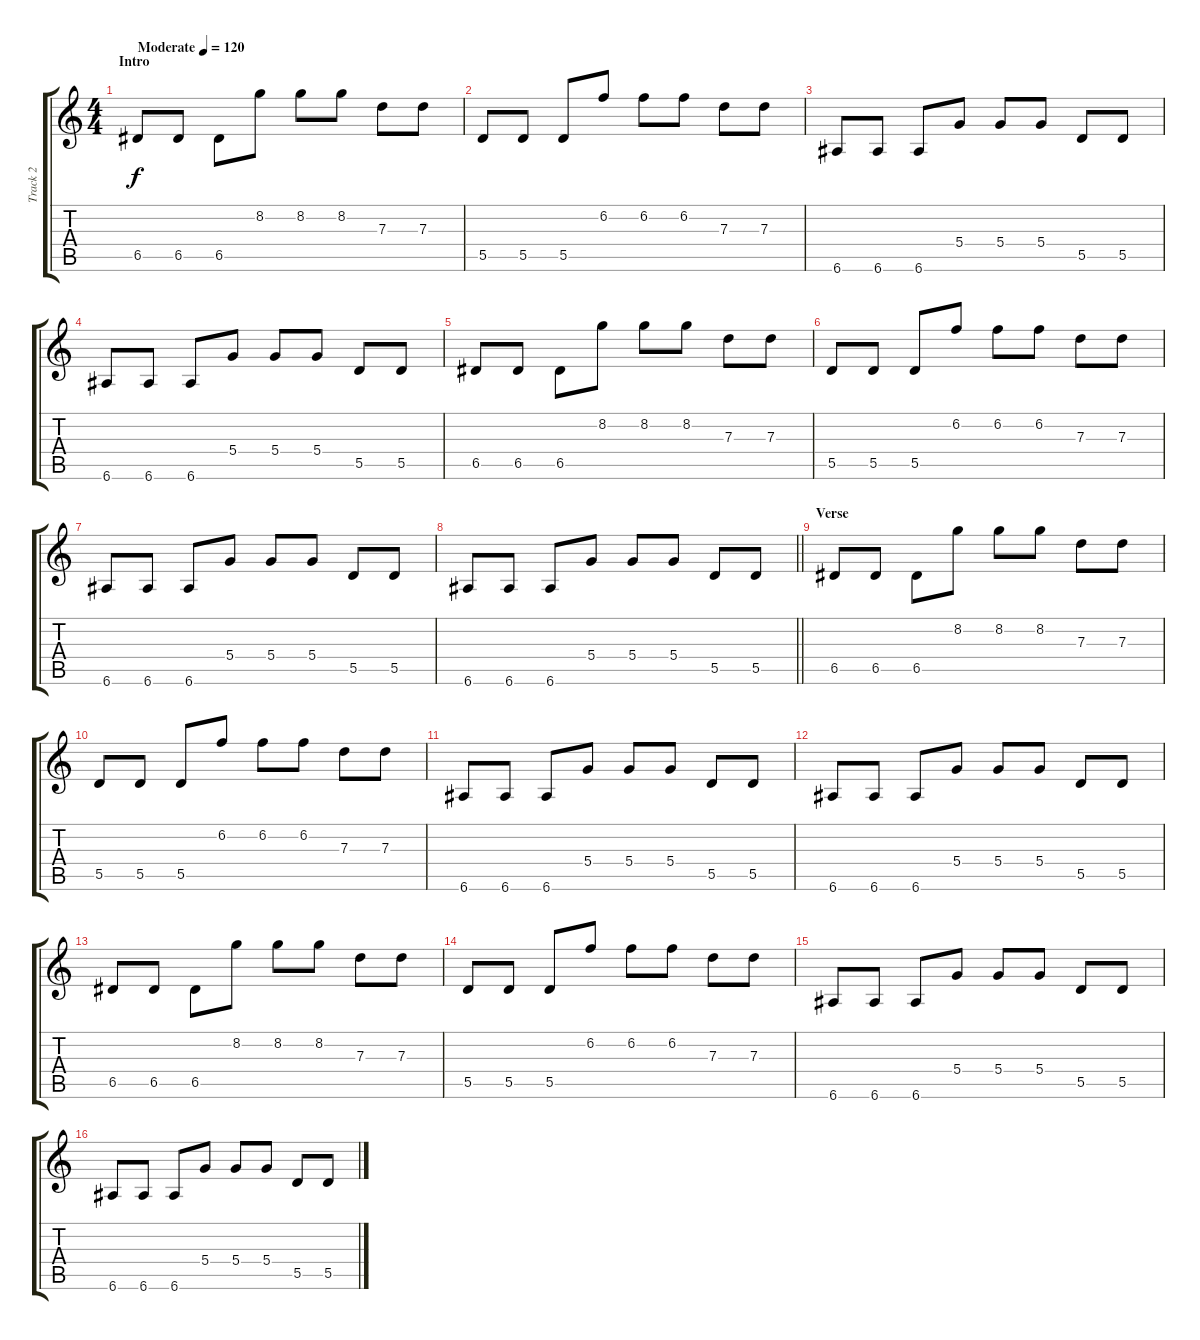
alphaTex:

\track ("Track 2" "Track 2") {instrument electricguitarjazz}
\staff {score tabs}
\tuning (E4 B3 G3 D3 A2 E2) {hide}
\ts (4 4)
\section ("" "Intro")
\tempo (120 "Moderate")
\clef g2
\ks c
6.5.8{dy f instrument electricguitarjazz} 6.5.8 6.5.8 8.2.8 8.2.8 8.2.8 7.3.8 7.3.8 |
5.5.8 5.5.8 5.5.8 6.2.8 6.2.8 6.2.8 7.3.8 7.3.8 |
6.6.8 6.6.8 6.6.8 5.4.8 5.4.8 5.4.8 5.5.8 5.5.8 |
6.6.8 6.6.8 6.6.8 5.4.8 5.4.8 5.4.8 5.5.8 5.5.8 |
6.5.8 6.5.8 6.5.8 8.2.8 8.2.8 8.2.8 7.3.8 7.3.8 |
5.5.8 5.5.8 5.5.8 6.2.8 6.2.8 6.2.8 7.3.8 7.3.8 |
6.6.8 6.6.8 6.6.8 5.4.8 5.4.8 5.4.8 5.5.8 5.5.8 |
\barLineRight lightlight
6.6.8 6.6.8 6.6.8 5.4.8 5.4.8 5.4.8 5.5.8 5.5.8 |
\section ("" "Verse")
6.5.8 6.5.8 6.5.8 8.2.8 8.2.8 8.2.8 7.3.8 7.3.8 |
5.5.8 5.5.8 5.5.8 6.2.8 6.2.8 6.2.8 7.3.8 7.3.8 |
6.6.8 6.6.8 6.6.8 5.4.8 5.4.8 5.4.8 5.5.8 5.5.8 |
6.6.8 6.6.8 6.6.8 5.4.8 5.4.8 5.4.8 5.5.8 5.5.8 |
6.5.8 6.5.8 6.5.8 8.2.8 8.2.8 8.2.8 7.3.8 7.3.8 |
5.5.8 5.5.8 5.5.8 6.2.8 6.2.8 6.2.8 7.3.8 7.3.8 |
6.6.8 6.6.8 6.6.8 5.4.8 5.4.8 5.4.8 5.5.8 5.5.8 |
6.6.8 6.6.8 6.6.8 5.4.8 5.4.8 5.4.8 5.5.8 5.5.8
